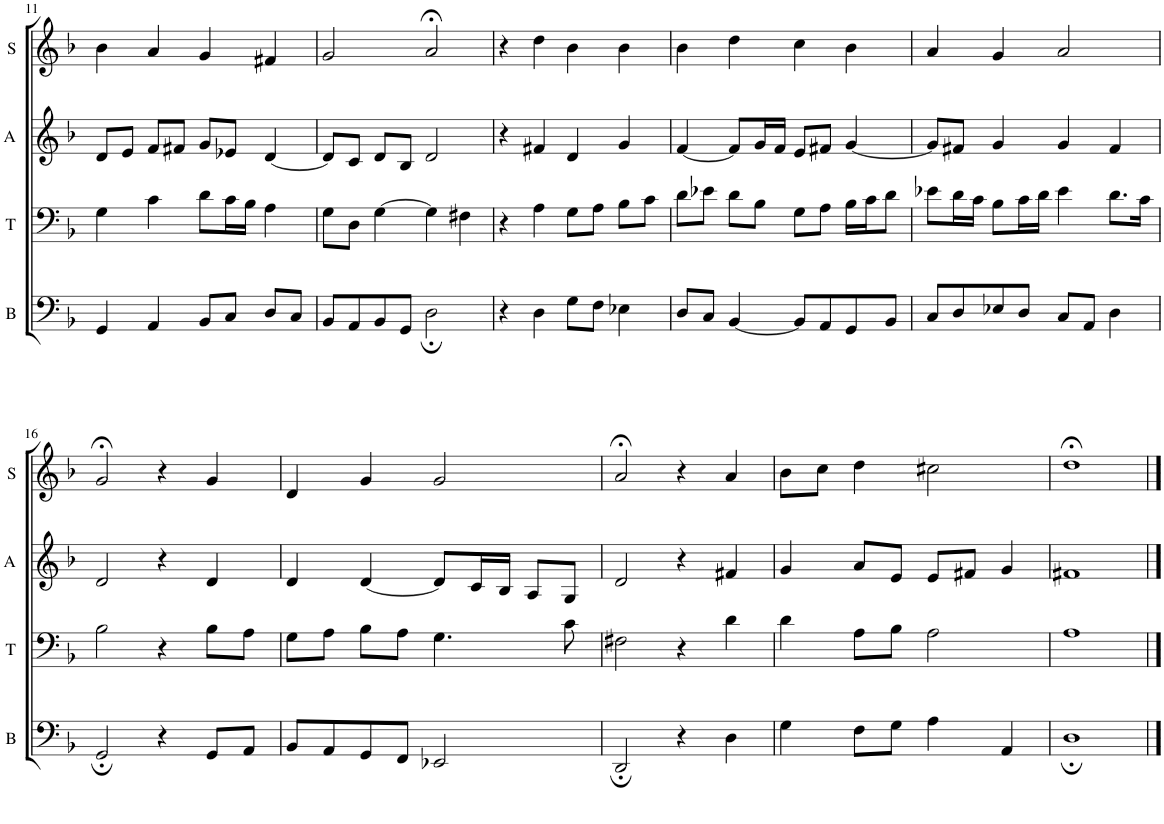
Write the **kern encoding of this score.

**kern	**kern	**kern	**kern
*part4	*part3	*part2	*part1
*staff4	*staff3	*staff2	*staff1
*I"B	*I"T	*I"A	*I"S
*I'B	*I'T	*I'A	*I'S
!!LO:PB:g=z
*clefF4	*clefF4	*clefG2	*clefG2
*k[b-]	*k[b-]	*k[b-]	*k[b-]
*M4/4	*M4/4	*M4/4	*M4/4
=11	=11	=11	=11
4GG/	4G\	8d/L	4b-\
.	.	8e/J	.
4AA/	4c\	8f/L	4a/
.	.	8f#X/J	.
8BB-/L	8d\L	8g/L	4g/
8C/J	16c\L	8e-X/J	.
.	16B-\JJ	.	.
8D/L	4A\	[4d/	4f#X/
8C/J	.	.	.
=12	=12	=12	=12
8BB-/L	8G\L	8d/L]	2g/
8AA/	8D\J	8c/J	.
8BB-/	[4G\	8d/L	.
8GG/J	.	8B-/J	.
2D;\	4G\]	2d/	2a;</
.	4F#X\	.	.
=13	=13	=13	=13
4r	4r	4r	4r
4D\	4A\	4f#X/	4dd\
8G\L	8G\L	4d/	4b-\
8F\J	8A\J	.	.
4E-X\	8B-\L	4g/	4b-\
.	8c\J	.	.
=14	=14	=14	=14
8D/L	8d\L	[4f/	4b-\
8C/J	8e-X\J	.	.
[4BB-/	8d\L	8f/L]	4dd\
.	8B-\J	16g/L	.
.	.	16f/JJ	.
8BB-/L]	8G\L	8e/L	4cc\
8AA/	8A\J	8f#X/J	.
8GG/	16B-\LL	[4g/	4b-\
.	16c\J	.	.
8BB-/J	8d\J	.	.
=15	=15	=15	=15
8C/L	8e-X\L	8g/L]	4a/
8D/	16d\L	8f#X/J	.
.	16c\JJ	.	.
8E-X/	8B-\L	4g/	4g/
8D/J	16c\L	.	.
.	16d\JJ	.	.
8C/L	4e-\	4g/	2a/
8AA/J	.	.	.
4D\	8.d\L	4f#/	.
.	16c\Jk	.	.
!!LO:LB:g=z
=16	=16	=16	=16
2GG;/	2B-\	2d/	2g;</
4r	4r	4r	4r
8GG/L	8B-\L	4d/	4g/
8AA/J	8A\J	.	.
=17	=17	=17	=17
8BB-/L	8G\L	4d/	4d/
8AA/	8A\J	.	.
8GG/	8B-\L	[4d/	4g/
8FF/J	8A\J	.	.
2EE-X/	4.G\	8d/L]	2g/
.	.	16c/L	.
.	.	16B-/JJ	.
.	.	8A/L	.
.	8c\	8G/J	.
=18	=18	=18	=18
2DD;/	2F#X\	2d/	2a;</
4r	4r	4r	4r
4D\	4d\	4f#X/	4a/
=19	=19	=19	=19
4G\	4d\	4g/	8b-\L
.	.	.	8cc\J
8F\L	8A\L	8a/L	4dd\
8G\J	8B-\J	8e/J	.
4A\	2A\	8e/L	2cc#X\
.	.	8f#X/J	.
4AA/	.	4g/	.
=20	=20	=20	=20
1D;	1A	1f#X	1dd;<
==	==	==	==
*-	*-	*-	*-
